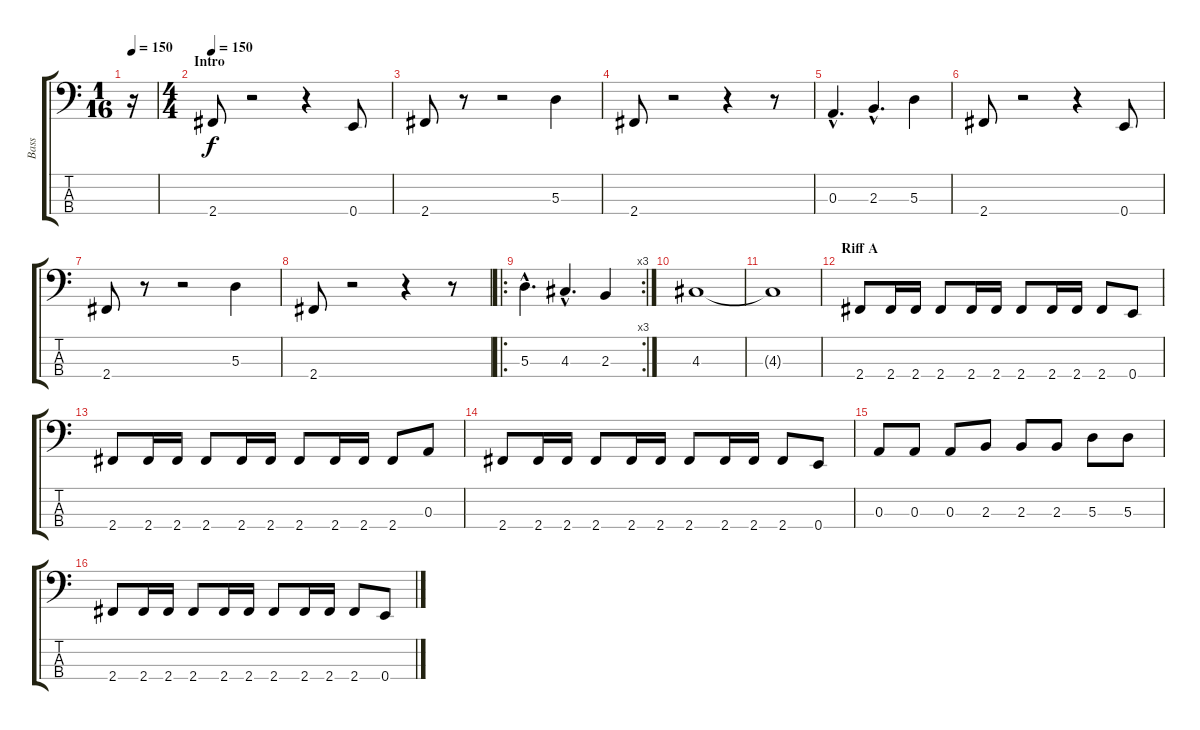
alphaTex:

\track ("Bass" "Bass") {instrument electricbassfinger}
\staff {score tabs}
\tuning (G2 D2 A1 E1) {hide}
\ts (1 16)
\tempo 150
\clef f4
\ks c
r.16{dy f instrument electricbassfinger} |
\ts (4 4)
\section ("" "Intro")
\tempo 150
2.4.8 r.2 r.4 0.4.8 |
2.4.8 r.8 r.2 5.3.4 |
2.4.8 r.2 r.4 r.8 |
0.3{hac}.4{d} 2.3{hac}.4{d} 5.3.4 |
2.4.8 r.2 r.4 0.4.8 |
2.4.8 r.8 r.2 5.3.4 |
2.4.8 r.2 r.4 r.8 |
\ro
\rc 3
5.3{hac}.4{d} 4.3{hac}.4{d} 2.3.4 |
4.3.1 |
4.3{t}.1 |
\section ("" "Riff A")
2.4.8 2.4.16 2.4.16 2.4.8 2.4.16 2.4.16 2.4.8 2.4.16 2.4.16 2.4.8 0.4.8 |
2.4.8 2.4.16 2.4.16 2.4.8 2.4.16 2.4.16 2.4.8 2.4.16 2.4.16 2.4.8 0.3.8 |
2.4.8 2.4.16 2.4.16 2.4.8 2.4.16 2.4.16 2.4.8 2.4.16 2.4.16 2.4.8 0.4.8 |
0.3.8 0.3.8 0.3.8 2.3.8 2.3.8 2.3.8 5.3.8 5.3.8 |
2.4.8 2.4.16 2.4.16 2.4.8 2.4.16 2.4.16 2.4.8 2.4.16 2.4.16 2.4.8 0.4.8
